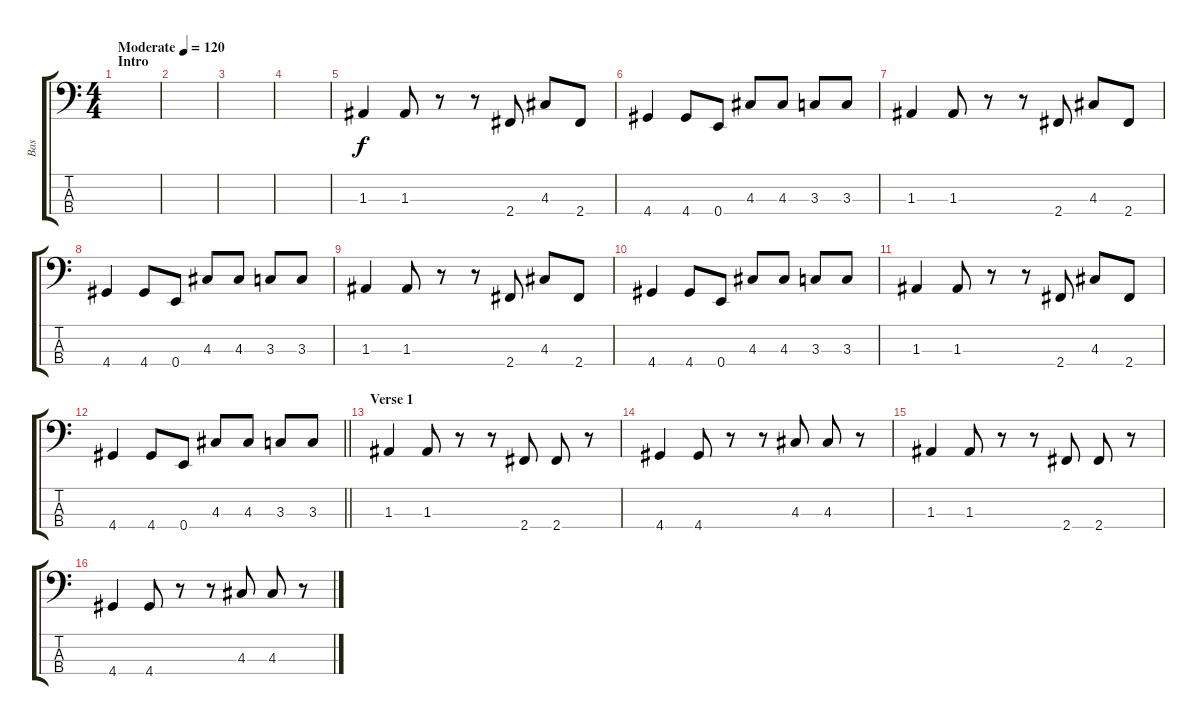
\track ("Bas" "Bas") {instrument electricbassfinger}
\staff {score tabs}
\tuning (G2 D2 A1 E1) {hide}
\ts (4 4)
\section ("" "Intro")
\tempo (120 "Moderate")
\clef f4
\ks c
|
|
|
|
1.3.4 1.3.8 r.8 r.8 2.4.8 4.3.8 2.4.8 |
4.4.4 4.4.8 0.4.8 4.3.8 4.3.8 3.3.8 3.3.8 |
1.3.4 1.3.8 r.8 r.8 2.4.8 4.3.8 2.4.8 |
4.4.4 4.4.8 0.4.8 4.3.8 4.3.8 3.3.8 3.3.8 |
1.3.4 1.3.8 r.8 r.8 2.4.8 4.3.8 2.4.8 |
4.4.4 4.4.8 0.4.8 4.3.8 4.3.8 3.3.8 3.3.8 |
1.3.4 1.3.8 r.8 r.8 2.4.8 4.3.8 2.4.8 |
\barLineRight lightlight
4.4.4 4.4.8 0.4.8 4.3.8 4.3.8 3.3.8 3.3.8 |
\section ("" "Verse 1")
1.3.4 1.3.8 r.8 r.8 2.4.8 2.4.8 r.8 |
4.4.4 4.4.8 r.8 r.8 4.3.8 4.3.8 r.8 |
1.3.4 1.3.8 r.8 r.8 2.4.8 2.4.8 r.8 |
4.4.4 4.4.8 r.8 r.8 4.3.8 4.3.8 r.8
